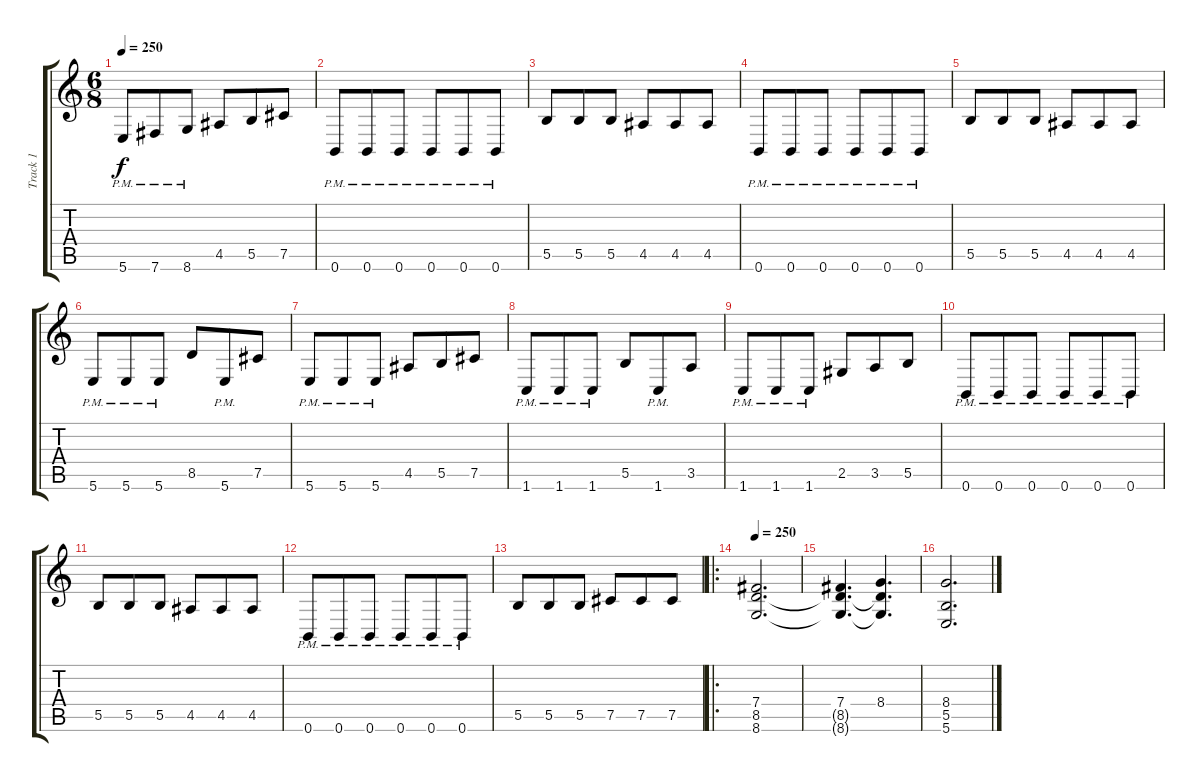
\track ("Track 1" "Track 1") {instrument distortionguitar}
\staff {score tabs}
\tuning (Db4 Ab3 E3 B2 Gb2 B1) {hide}
\ts (6 8)
\tempo 250
\clef g2
\ks c
5.6{pm}.8{dy f} 7.6{pm}.8 8.6{pm}.8 4.5.8 5.5.8 7.5.8 |
0.6{pm}.8 0.6{pm}.8 0.6{pm}.8 0.6{pm}.8 0.6{pm}.8 0.6{pm}.8 |
5.5.8 5.5.8 5.5.8 4.5.8 4.5.8 4.5.8 |
0.6{pm}.8 0.6{pm}.8 0.6{pm}.8 0.6{pm}.8 0.6{pm}.8 0.6{pm}.8 |
5.5.8 5.5.8 5.5.8 4.5.8 4.5.8 4.5.8 |
5.6{pm}.8 5.6{pm}.8 5.6{pm}.8 8.5.8 5.6{pm}.8 7.5.8 |
5.6{pm}.8 5.6{pm}.8 5.6{pm}.8 4.5.8 5.5.8 7.5.8 |
1.6{pm}.8 1.6{pm}.8 1.6{pm}.8 5.5.8 1.6{pm}.8 3.5.8 |
1.6{pm}.8 1.6{pm}.8 1.6{pm}.8 2.5.8 3.5.8 5.5.8 |
0.6{pm}.8 0.6{pm}.8 0.6{pm}.8 0.6{pm}.8 0.6{pm}.8 0.6{pm}.8 |
5.5.8 5.5.8 5.5.8 4.5.8 4.5.8 4.5.8 |
0.6{pm}.8 0.6{pm}.8 0.6{pm}.8 0.6{pm}.8 0.6{pm}.8 0.6{pm}.8 |
5.5.8 5.5.8 5.5.8 7.5.8 7.5.8 7.5.8 |
\ro
\tempo 250
(7.4 8.5 8.6).2{d} |
(7.4 8.5{t} 8.6{t}).4{d} (8.4 8.5{t} 8.6{t}).4{d} |
(8.4 5.5 5.6).2{d}
